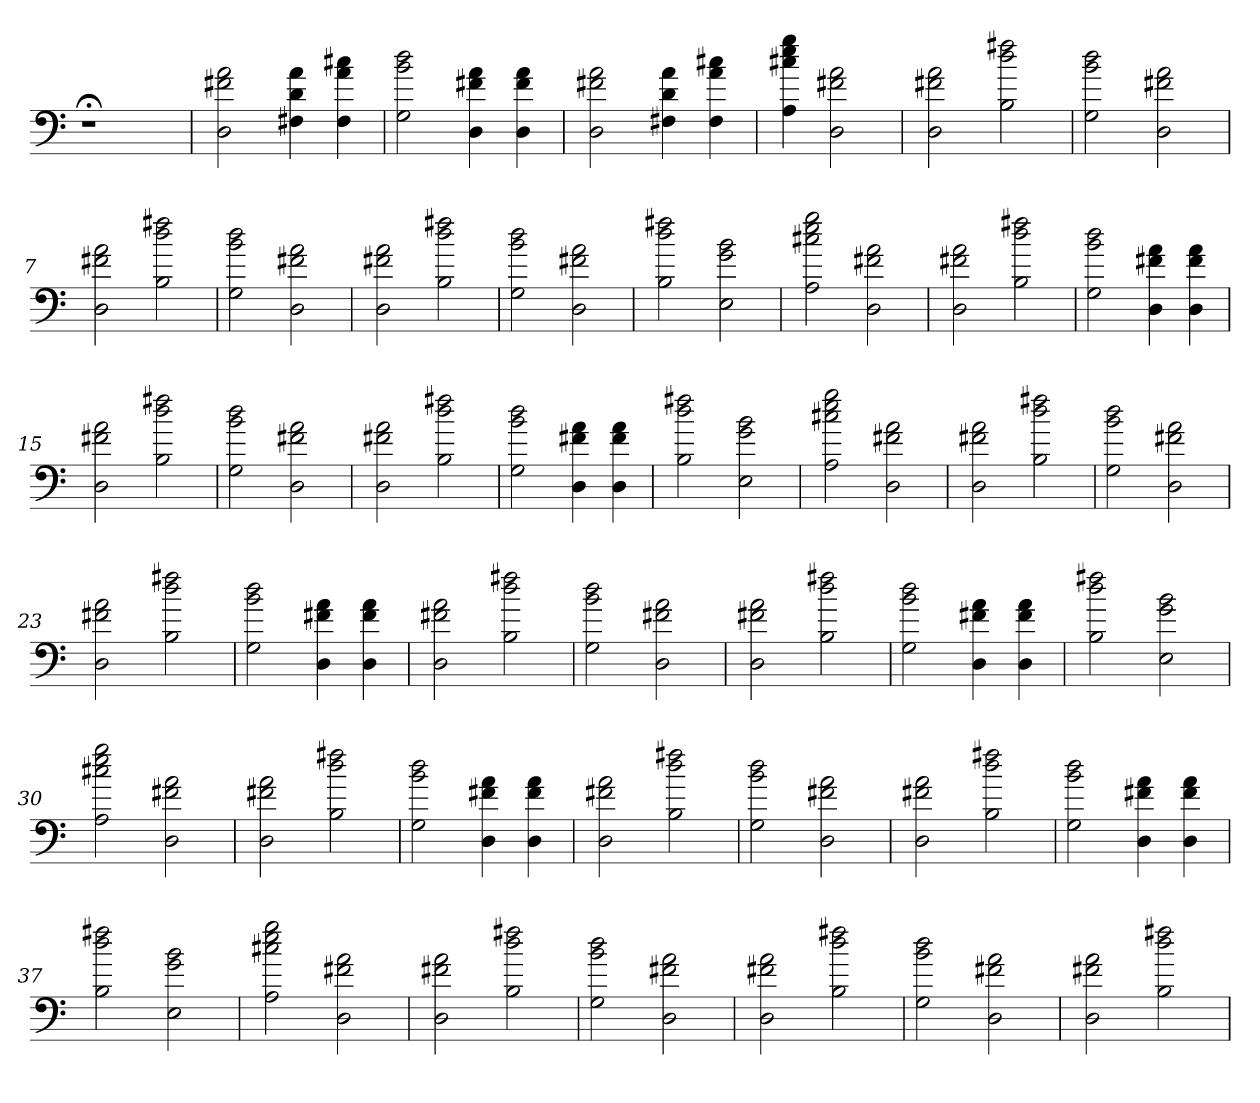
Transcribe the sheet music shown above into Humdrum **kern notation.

**kern
*part1
*staff1
=
1r;<
=1
2D 2f#X 2a
4F#X 4d 4a
4F# 4a 4cc#X
=2
2G 2b 2dd
4D 4f#X 4a
4D 4f# 4a
=3
2D 2f#X 2a
4F#X 4d 4a
4F# 4a 4cc#X
=4
4A 4cc#X 4ee 4gg
2D 2f#X 2a
=5
2D 2f#X 2a
2B 2dd 2ff#X
=6
2G 2b 2dd
2D 2f#X 2a
=7
2D 2f#X 2a
2B 2dd 2ff#X
=8
2G 2b 2dd
2D 2f#X 2a
=9
2D 2f#X 2a
2B 2dd 2ff#X
=10
2G 2b 2dd
2D 2f#X 2a
=11
2B 2dd 2ff#X
2E 2g 2b
=12
2A 2cc#X 2ee 2gg
2D 2f#X 2a
=13
2D 2f#X 2a
2B 2dd 2ff#X
=14
2G 2b 2dd
4D 4f#X 4a
4D 4f# 4a
=15
2D 2f#X 2a
2B 2dd 2ff#X
=16
2G 2b 2dd
2D 2f#X 2a
=17
2D 2f#X 2a
2B 2dd 2ff#X
=18
2G 2b 2dd
4D 4f#X 4a
4D 4f# 4a
=19
2B 2dd 2ff#X
2E 2g 2b
=20
2A 2cc#X 2ee 2gg
2D 2f#X 2a
=21
2D 2f#X 2a
2B 2dd 2ff#X
=22
2G 2b 2dd
2D 2f#X 2a
=23
2D 2f#X 2a
2B 2dd 2ff#X
=24
2G 2b 2dd
4D 4f#X 4a
4D 4f# 4a
=25
2D 2f#X 2a
2B 2dd 2ff#X
=26
2G 2b 2dd
2D 2f#X 2a
=27
2D 2f#X 2a
2B 2dd 2ff#X
=28
2G 2b 2dd
4D 4f#X 4a
4D 4f# 4a
=29
2B 2dd 2ff#X
2E 2g 2b
=30
2A 2cc#X 2ee 2gg
2D 2f#X 2a
=31
2D 2f#X 2a
2B 2dd 2ff#X
=32
2G 2b 2dd
4D 4f#X 4a
4D 4f# 4a
=33
2D 2f#X 2a
2B 2dd 2ff#X
=34
2G 2b 2dd
2D 2f#X 2a
=35
2D 2f#X 2a
2B 2dd 2ff#X
=36
2G 2b 2dd
4D 4f#X 4a
4D 4f# 4a
=37
2B 2dd 2ff#X
2E 2g 2b
=38
2A 2cc#X 2ee 2gg
2D 2f#X 2a
=39
2D 2f#X 2a
2B 2dd 2ff#X
=40
2G 2b 2dd
2D 2f#X 2a
=41
2D 2f#X 2a
2B 2dd 2ff#X
=42
2G 2b 2dd
2D 2f#X 2a
=43
2D 2f#X 2a
2B 2dd 2ff#X
=
*-
